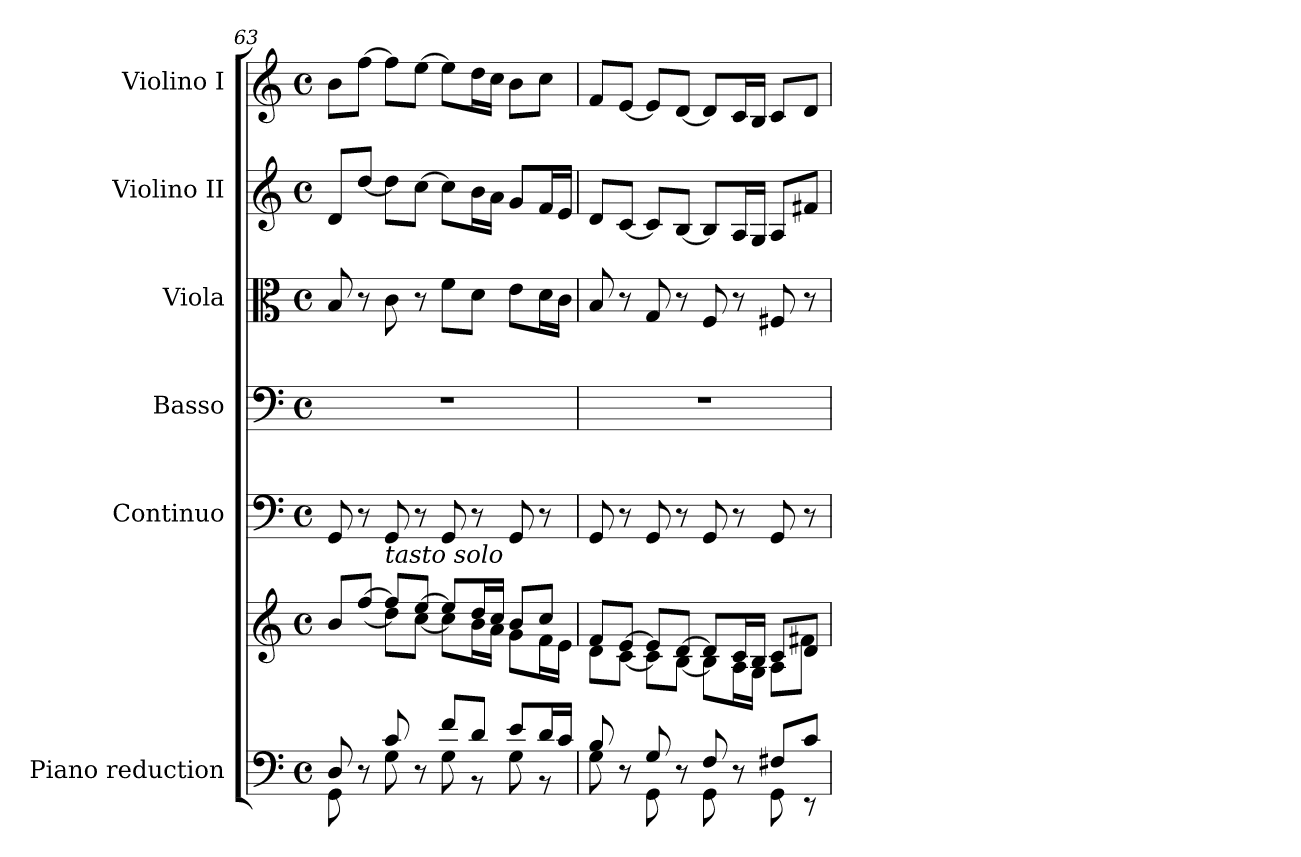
**kern	**kern	**kern	**kern	**kern	**kern	**kern
*part6	*part6	*part5	*part4	*part3	*part2	*part1
*staff7	*staff6	*staff5	*staff4	*staff3	*staff2	*staff1
*I"Piano reduction	*	*I"Continuo	*I"Basso	*I"Viola	*I"Violino II	*I"Violino I
*I'Pno	*	*	*	*I'Vla	*I'Vln	*I'Vln
*clefF4	*clefG2	*clefF4	*clefF4	*clefC3	*clefG2	*clefG2
*k[]	*k[]	*k[]	*k[]	*k[]	*k[]	*k[]
*M4/4	*M4/4	*M4/4	*M4/4	*M4/4	*M4/4	*M4/4
*met(c)	*met(c)	*met(c)	*met(c)	*met(c)	*met(c)	*met(c)
=63	=63	=63	=63	=63	=63	=63
*^	*^	*	*	*	*	*
*	*^	*	*	*	*	*	*	*
8D/L	8ryy	8GG\	8b/L	8ryy	8GG/	1r	8B/	8d/L	8b\L
2..ryy	8r	8ryy	[8ff/J	[8dd\J	8r	.	8r	[8dd/J	[8ff\J
!	!	!	!	!	!LO:TX:b:i:t=tasto solo	!	!	!	!
.	8c/	8G\	8ff/L]	8dd\L]	8GG/	.	8c\	8dd\L]	8ff\L]
.	8r	8ryy	[8ee/J	[8cc\J	8r	.	8r	[8cc\J	[8ee\J
.	8f/L	8G\	8ee/L]	8cc\L]	8GG/	.	8f\L	8cc\L]	8ee\L]
.	8d/J	8r	16dd/L	16b\L	8r	.	8d\J	16b\L	16dd\L
.	.	.	16cc/JJ	16a\JJ	.	.	.	16a\JJ	16cc\JJ
.	8e/L	8G\	8b/L	8g\L	8GG/	.	8e\L	8g/L	8b\L
.	16d/L	8r	8cc/J	16f\L	8r	.	16d\L	16f/L	8cc\J
.	16c/JJ	.	.	16e\JJ	.	.	16c\JJ	16e/JJ	.
*	*v	*v	*	*	*	*	*	*	*
!!LO:PB:g=z
=64	=64	=64	=64	=64	=64	=64	=64	=64
8B/	8G\	8f/L	8d\L	8GG/	1r	8B/	8d/L	8f/L
8r	8ryy	[8e/J	[8c\J	8r	.	8r	[8c/J	[8e/J
8G/	8GG\	8e/L]	8c\L]	8GG/	.	8G/	8c/L]	8e/L]
8r	8ryy	[8d/J	[8B\J	8r	.	8r	[8B/J	[8d/J
8F/	8GG\	8d/L]	8B\L]	8GG/	.	8F/	8B/L]	8d/L]
8r	8ryy	16c/L	16A\L	8r	.	8r	16A/L	16c/L
.	.	16B/JJ	16G\JJ	.	.	.	16G/JJ	16B/JJ
8F#X/L	8GG\	8c/L	8A\L	8GG/	.	8F#X/	8A/L	8c/L
8c/J	8r	8d/J	8f#X\J	8r	.	8r	8f#X/J	8d/J
*v	*v	*	*	*	*	*	*	*
*	*v	*v	*	*	*	*	*
=	=	=	=	=	=	=
*-	*-	*-	*-	*-	*-	*-
